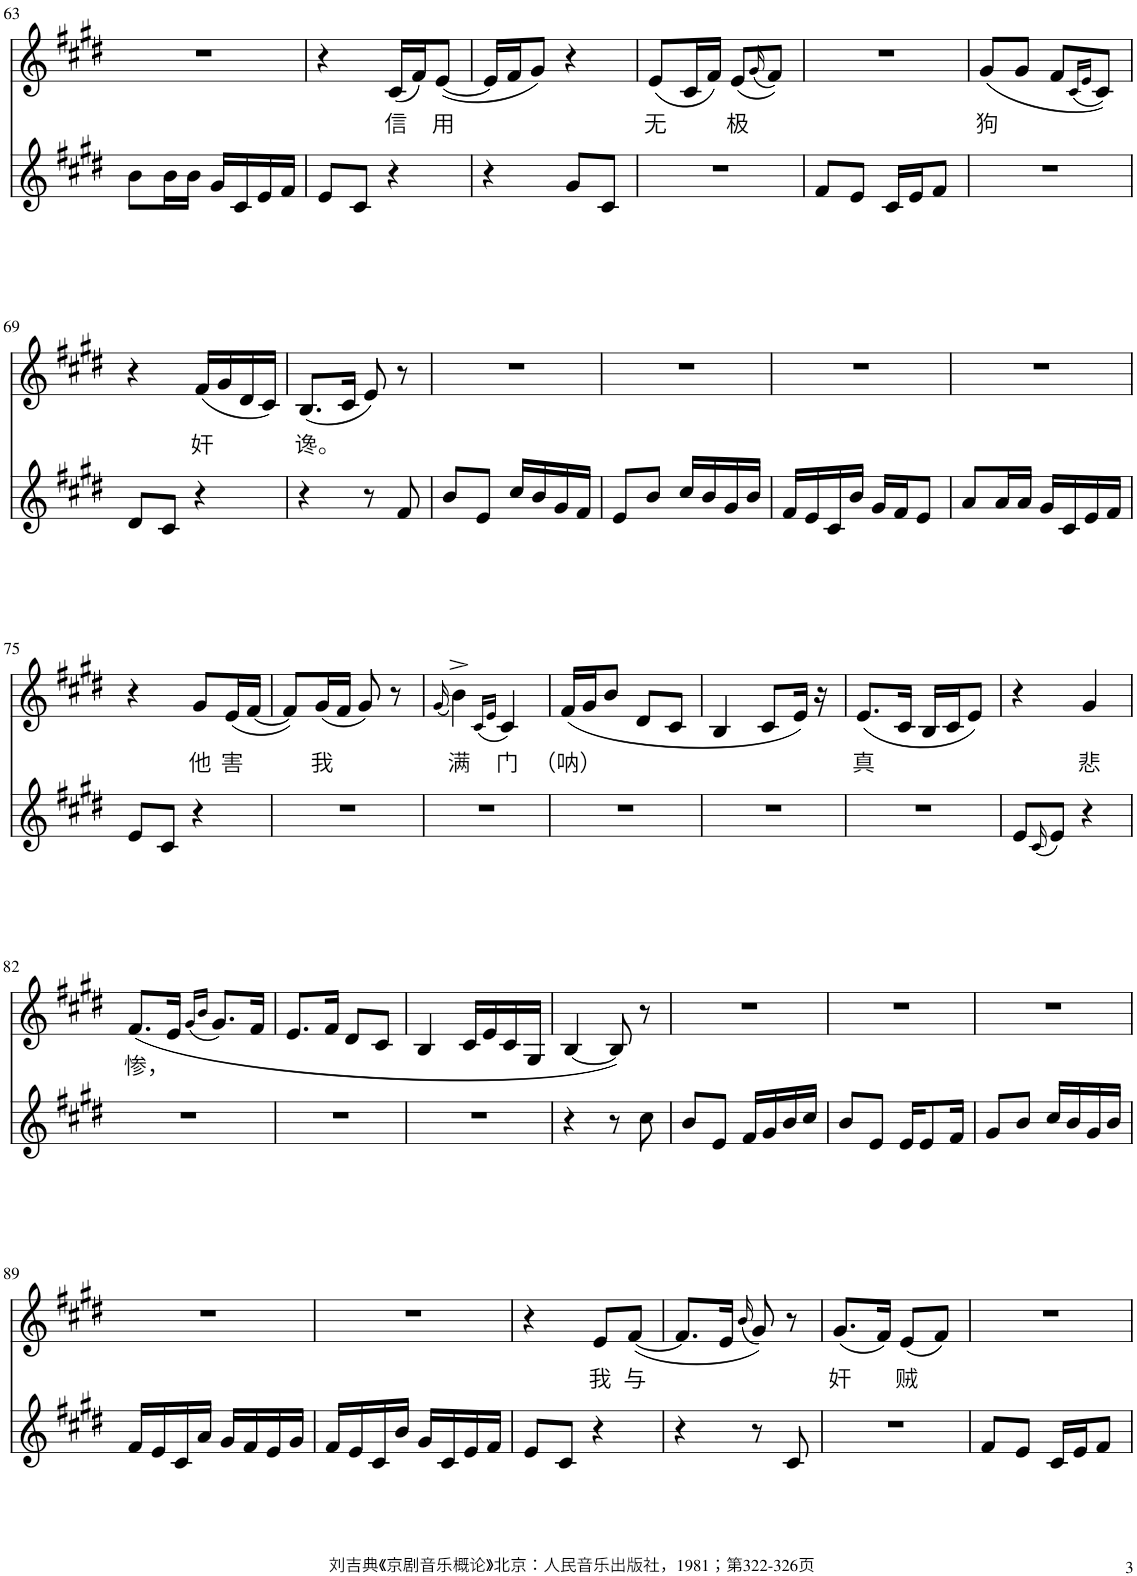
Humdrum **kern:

**kern	**kern	**text
*part2	*part1	*part1
*staff2	*staff1	*staff1
*I"Piano	*I"Piano	*
*I'Pno	*I'Pno	*
!!LO:PB:g=z
*clefG2	*clefG2	*
*k[f#c#g#d#]	*k[f#c#g#d#]	*
*M2/4	*M2/4	*
=63	=63	=63
8b\L	2r	.
16b\L	.	.
16b\JJ	.	.
16g#/LL	.	.
16c#/	.	.
16e/	.	.
16f#/JJ	.	.
=64	=64	=64
8e/L	4r	.
8c#/J	.	.
!	!	!LO:LY:b
4r	(16c#/LL	信
.	16f#/J)	.
!	!	!LO:LY:b
.	([8e/J	用
=65	=65	=65
4r	16e/LL]	.
.	16f#/J	.
.	8g#/J)	.
8g#/L	4r	.
8c#/J	.	.
=66	=66	=66
!	!	!LO:LY:b
2r	(8e/L	无
.	16c#/L	.
.	16f#/JJ)	.
!	!	!LO:LY:b
.	(8e/L	极
.	(16qg#/	.
.	8f#/J))	.
=67	=67	=67
8f#/L	2r	.
8e/J	.	.
16c#/LL	.	.
16e/J	.	.
8f#/J	.	.
=68	=68	=68
!	!	!LO:LY:b
2r	(8g#/L	狗
.	8g#/J	.
.	8f#/L	.
.	(16qc#/LL	.
.	16qe/JJ	.
.	8c#/J))	.
!!LO:LB:g=z
=69	=69	=69
8d#/L	4r	.
8c#/J	.	.
!	!	!LO:LY:b
4r	(16f#/LL	奸
.	16g#/	.
.	16d#/	.
.	16c#/JJ)	.
=70	=70	=70
!	!	!LO:LY:b
4r	(8.B/L	谗。
.	16c#/Jk	.
8r	8e/)	.
8f#/	8r	.
=71	=71	=71
8b/L	2r	.
8e/J	.	.
16cc#/LL	.	.
16b/	.	.
16g#/	.	.
16f#/JJ	.	.
=72	=72	=72
8e/L	2r	.
8b/J	.	.
16cc#/LL	.	.
16b/	.	.
16g#/	.	.
16b/JJ	.	.
=73	=73	=73
16f#/LL	2r	.
16e/	.	.
16c#/	.	.
16b/JJ	.	.
16g#/LL	.	.
16f#/J	.	.
8e/J	.	.
=74	=74	=74
8a/L	2r	.
16a/L	.	.
16a/JJ	.	.
16g#/LL	.	.
16c#/	.	.
16e/	.	.
16f#/JJ	.	.
!!LO:LB:g=z
=75	=75	=75
8e/L	4r	.
8c#/J	.	.
!	!	!LO:LY:b
4r	8g#/L	他
!	!	!LO:LY:b
.	(16e/L	害
.	[16f#/JJ	.
=76	=76	=76
2r	8f#/L])	.
!	!	!LO:LY:b
.	(16g#/L	我
.	16f#/JJ	.
.	8g#/)	.
.	8r	.
=77	=77	=77
.	(16qg#/	.
!	!	!LO:LY:b
2r	4b^\)	满
.	(16qc#/LL	.
.	16qe/JJ	.
!	!	!LO:LY:b
.	4c#/)	门
=78	=78	=78
!	!	!LO:LY:b
2r	(16f#/LL	（呐）
.	16g#/J	.
.	8b/J	.
.	8d#/L	.
.	8c#/J	.
=79	=79	=79
2r	4B/	.
.	8c#/L	.
.	16e/Jk)	.
.	16r	.
=80	=80	=80
!	!	!LO:LY:b
2r	(8.e/L	真
.	16c#/Jk	.
.	16B/LL	.
.	16c#/J	.
.	8e/J)	.
=81	=81	=81
8e/L	4r	.
(16qc#/	.	.
8e/J)	.	.
!	!	!LO:LY:b
4r	4g#/	悲
!!LO:LB:g=z
=82	=82	=82
!	!	!LO:LY:b
2r	(8.f#/L	惨，
.	16e/Jk	.
.	(16qg#/LL	.
.	16qb/JJ	.
.	8.g#/L)	.
.	16f#/Jk	.
=83	=83	=83
2r	8.e/L	.
.	16f#/Jk	.
.	8d#/L	.
.	8c#/J	.
=84	=84	=84
2r	4B/	.
.	16c#/LL	.
.	16e/	.
.	16c#/	.
.	16G#/JJ	.
=85	=85	=85
4r	[4B/	.
8r	8B/])	.
8cc#\	8r	.
=86	=86	=86
8b/L	2r	.
8e/J	.	.
16f#/LL	.	.
16g#/	.	.
16b/	.	.
16cc#/JJ	.	.
=87	=87	=87
8b/L	2r	.
8e/J	.	.
16e/KL	.	.
8e/	.	.
16f#/Jk	.	.
=88	=88	=88
8g#/L	2r	.
8b/J	.	.
16cc#/LL	.	.
16b/	.	.
16g#/	.	.
16b/JJ	.	.
!!LO:LB:g=z
=89	=89	=89
16f#/LL	2r	.
16e/	.	.
16c#/	.	.
16a/JJ	.	.
16g#/LL	.	.
16f#/	.	.
16e/	.	.
16g#/JJ	.	.
=90	=90	=90
16f#/LL	2r	.
16e/	.	.
16c#/	.	.
16b/JJ	.	.
16g#/LL	.	.
16c#/	.	.
16e/	.	.
16f#/JJ	.	.
=91	=91	=91
8e/L	4r	.
8c#/J	.	.
!	!	!LO:LY:b
4r	8e/L	我
!	!	!LO:LY:b
.	([8f#/J	与
=92	=92	=92
4r	8.f#/L]	.
.	16e/Jk	.
.	(16qb/	.
8r	8g#/))	.
8c#/	8r	.
=93	=93	=93
!	!	!LO:LY:b
2r	(8.g#/L	奸
.	16f#/Jk)	.
!	!	!LO:LY:b
.	(8e/L	贼
.	8f#/J)	.
=94	=94	=94
8f#/L	2r	.
8e/J	.	.
16c#/LL	.	.
16e/J	.	.
8f#/J	.	.
=	=	=
*-	*-	*-
